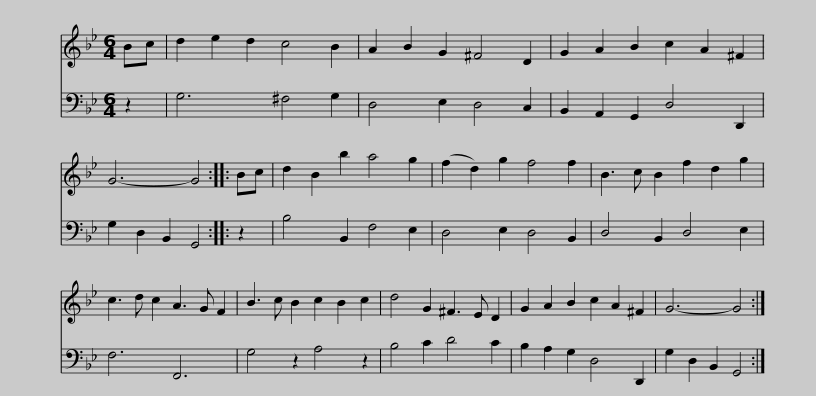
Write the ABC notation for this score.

X:1
%%score 1 2
L:1/8
M:6/4
I:linebreak $
K:Gmin
V:1 treble
V:2 bass
V:1
 Bc | d2 e2 d2 c4 B2 | A2 B2 G2 ^F4 D2 | G2 A2 B2 c2 A2 ^F2 | G6- G4 :: %5
 Bc | d2 B2 b2 a4 g2 | (f2 d2) g2 f4 f2 |$ B3 c B2 f2 d2 g2 | c3 d c2 A3 G F2 | %10
 B3 c B2 c2 B2 c2 | d4 G2 ^F3 E D2 | G2 A2 B2 c2 A2 ^F2 | G6- G4 :| %14
V:2
 z2 | G,6 ^F,4 G,2 | D,4 E,2 D,4 C,2 | B,,2 A,,2 G,,2 D,4 D,,2 | G,2 D,2 B,,2 G,,4 :: %5
 z2 | B,4 B,,2 F,4 E,2 | D,4 E,2 D,4 B,,2 |$ D,4 B,,2 D,4 E,2 | F,6 F,,6 | %10
 G,4 z2 A,4 z2 | B,4 C2 D4 C2 | B,2 A,2 G,2 D,4 D,,2 | G,2 D,2 B,,2 G,,4 :| %14
